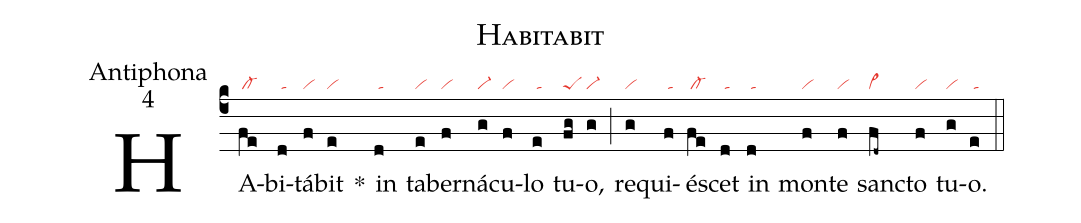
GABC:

name:Habitabit;
office-part:Antiphona;
mode:4;
nabc-lines:1;
%%
(c4)
HA(fe|/cl-)bi(d|/ta)tá(f|vi)bit(e|vi) *()
in(d|/ta) ta(e|vi)ber(f|vi)ná(g|vi-)cu(f|vi)lo(e|/ta) tu(fg|peS)o,(g|vi-) (;)
re(g|vi)qui(f|/ta)é(fe|/cl-)scet(d|/ta) in(d|/ta) mon(f|vi)te(f|vi) san(fd~|cl~)cto(f|vi) tu(g|vi)o.(e|/ta) (::)
